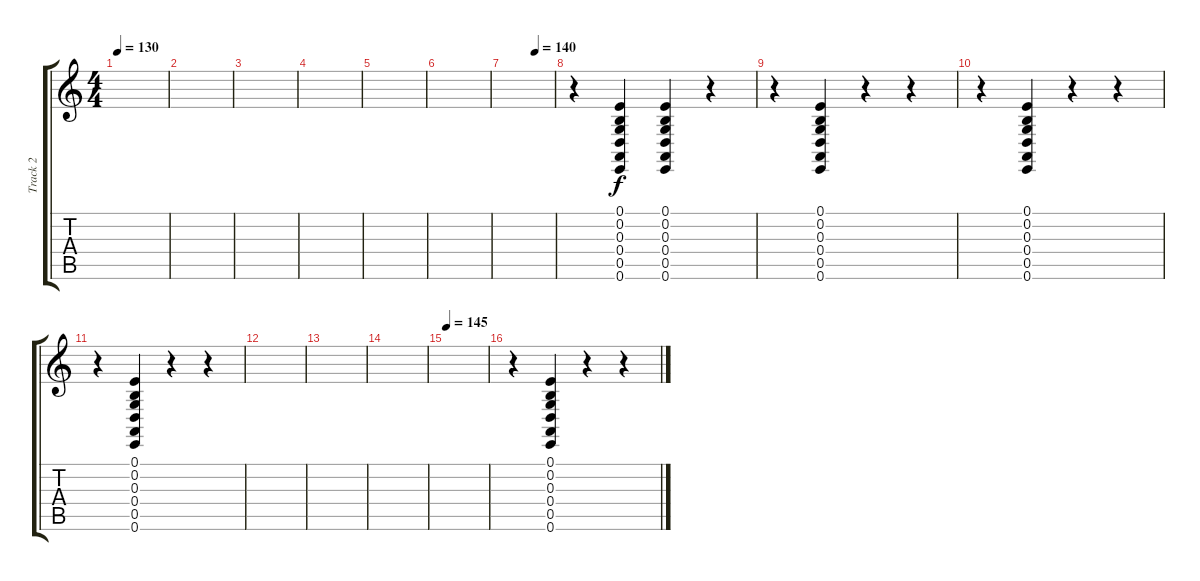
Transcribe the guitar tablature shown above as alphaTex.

\track ("Track 2" "Track 2") {instrument woodblock}
\staff {score tabs}
\tuning (E4 B3 G3 D3 A2 E2) {hide}
\ts (4 4)
\tempo 130
\clef g2
\ks c
|
|
|
|
|
|
\tempo (140 0.625)
|
r.4 (0.1 0.2 0.3 0.4 0.5 0.6).4 (0.1 0.2 0.3 0.4 0.5 0.6).4 r.4 |
r.4 (0.1 0.2 0.3 0.4 0.5 0.6).4 r.4 r.4 |
r.4 (0.1 0.2 0.3 0.4 0.5 0.6).4 r.4 r.4 |
r.4 (0.1 0.2 0.3 0.4 0.5 0.6).4 r.4 r.4 |
|
|
|
\tempo 145
|
r.4 (0.1 0.2 0.3 0.4 0.5 0.6).4 r.4 r.4
